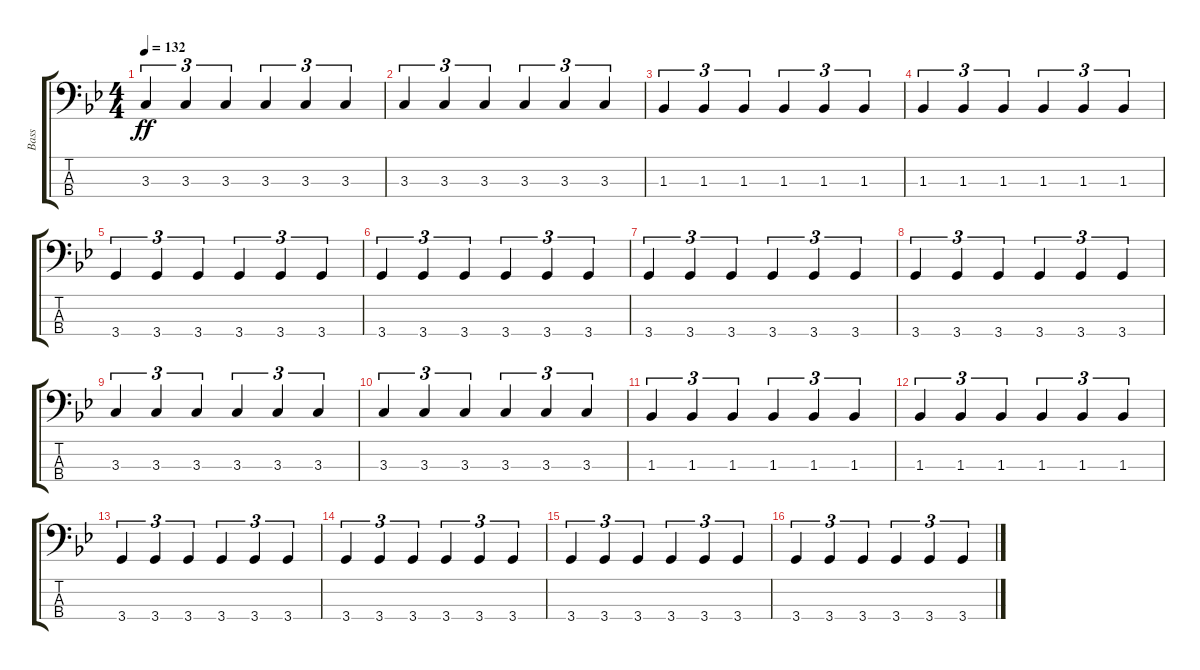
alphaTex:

\track ("Bass" "Bass") {instrument synthbass2}
\staff {score tabs}
\tuning (G2 D2 A1 E1) {hide}
\ts (4 4)
\tempo 132
\clef f4
\ks bb
3.3.4{tu (3 2) dy ff} 3.3.4{tu (3 2)} 3.3.4{tu (3 2)} 3.3.4{tu (3 2)} 3.3.4{tu (3 2)} 3.3.4{tu (3 2)} |
3.3.4{tu (3 2)} 3.3.4{tu (3 2)} 3.3.4{tu (3 2)} 3.3.4{tu (3 2)} 3.3.4{tu (3 2)} 3.3.4{tu (3 2)} |
1.3.4{tu (3 2)} 1.3.4{tu (3 2)} 1.3.4{tu (3 2)} 1.3.4{tu (3 2)} 1.3.4{tu (3 2)} 1.3.4{tu (3 2)} |
1.3.4{tu (3 2)} 1.3.4{tu (3 2)} 1.3.4{tu (3 2)} 1.3.4{tu (3 2)} 1.3.4{tu (3 2)} 1.3.4{tu (3 2)} |
3.4.4{tu (3 2)} 3.4.4{tu (3 2)} 3.4.4{tu (3 2)} 3.4.4{tu (3 2)} 3.4.4{tu (3 2)} 3.4.4{tu (3 2)} |
3.4.4{tu (3 2)} 3.4.4{tu (3 2)} 3.4.4{tu (3 2)} 3.4.4{tu (3 2)} 3.4.4{tu (3 2)} 3.4.4{tu (3 2)} |
3.4.4{tu (3 2)} 3.4.4{tu (3 2)} 3.4.4{tu (3 2)} 3.4.4{tu (3 2)} 3.4.4{tu (3 2)} 3.4.4{tu (3 2)} |
3.4.4{tu (3 2)} 3.4.4{tu (3 2)} 3.4.4{tu (3 2)} 3.4.4{tu (3 2)} 3.4.4{tu (3 2)} 3.4.4{tu (3 2)} |
3.3.4{tu (3 2)} 3.3.4{tu (3 2)} 3.3.4{tu (3 2)} 3.3.4{tu (3 2)} 3.3.4{tu (3 2)} 3.3.4{tu (3 2)} |
3.3.4{tu (3 2)} 3.3.4{tu (3 2)} 3.3.4{tu (3 2)} 3.3.4{tu (3 2)} 3.3.4{tu (3 2)} 3.3.4{tu (3 2)} |
1.3.4{tu (3 2)} 1.3.4{tu (3 2)} 1.3.4{tu (3 2)} 1.3.4{tu (3 2)} 1.3.4{tu (3 2)} 1.3.4{tu (3 2)} |
1.3.4{tu (3 2)} 1.3.4{tu (3 2)} 1.3.4{tu (3 2)} 1.3.4{tu (3 2)} 1.3.4{tu (3 2)} 1.3.4{tu (3 2)} |
3.4.4{tu (3 2)} 3.4.4{tu (3 2)} 3.4.4{tu (3 2)} 3.4.4{tu (3 2)} 3.4.4{tu (3 2)} 3.4.4{tu (3 2)} |
3.4.4{tu (3 2)} 3.4.4{tu (3 2)} 3.4.4{tu (3 2)} 3.4.4{tu (3 2)} 3.4.4{tu (3 2)} 3.4.4{tu (3 2)} |
3.4.4{tu (3 2)} 3.4.4{tu (3 2)} 3.4.4{tu (3 2)} 3.4.4{tu (3 2)} 3.4.4{tu (3 2)} 3.4.4{tu (3 2)} |
3.4.4{tu (3 2)} 3.4.4{tu (3 2)} 3.4.4{tu (3 2)} 3.4.4{tu (3 2)} 3.4.4{tu (3 2)} 3.4.4{tu (3 2)}
